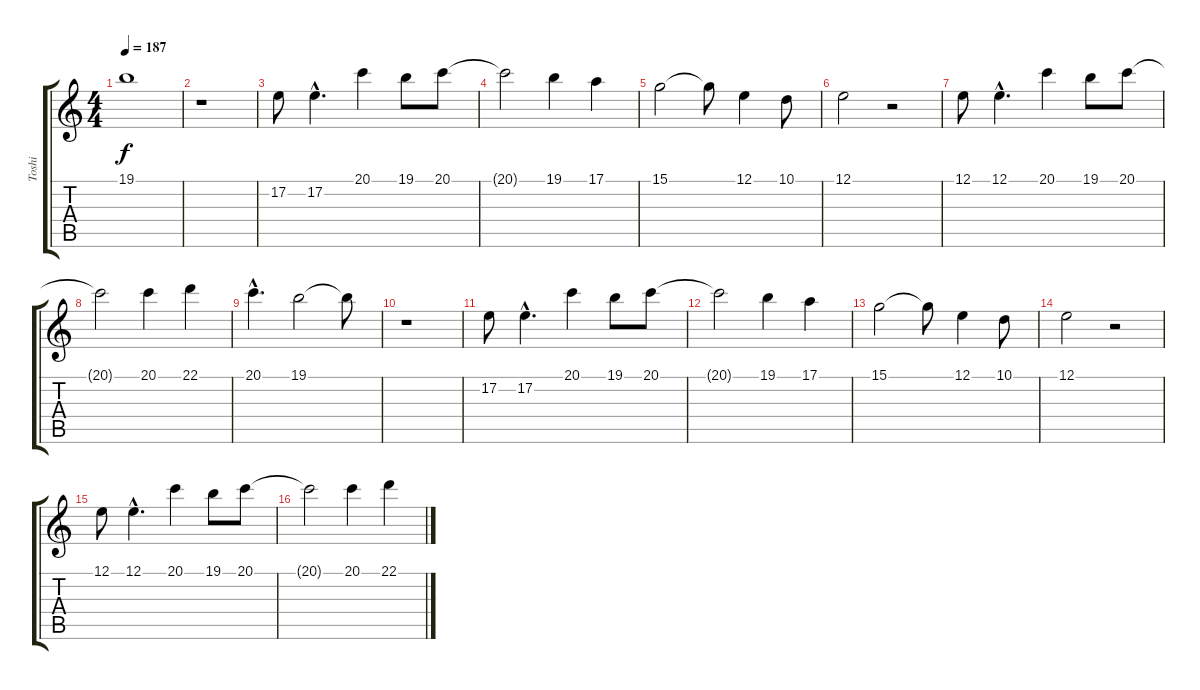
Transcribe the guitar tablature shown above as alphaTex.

\track ("Toshi" "Toshi") {instrument tenorsax}
\staff {score tabs}
\tuning (E4 B3 G3 D3 A2 E2) {hide}
\ts (4 4)
\tempo 187
\clef g2
\ks c
19.1.1{dy f} |
r.1 |
17.2.8 17.2{hac}.4{d} 20.1.4 19.1.8 20.1.8 |
20.1{t}.2 19.1.4 17.1.4 |
15.1.2 15.1{t}.8 12.1.4 10.1.8 |
12.1.2 r.2 |
12.1.8 12.1{hac}.4{d} 20.1.4 19.1.8 20.1.8 |
20.1{t}.2 20.1.4 22.1.4 |
20.1{hac}.4{d} 19.1.2 19.1{t}.8 |
r.1 |
17.2.8 17.2{hac}.4{d} 20.1.4 19.1.8 20.1.8 |
20.1{t}.2 19.1.4 17.1.4 |
15.1.2 15.1{t}.8 12.1.4 10.1.8 |
12.1.2 r.2 |
12.1.8 12.1{hac}.4{d} 20.1.4 19.1.8 20.1.8 |
20.1{t}.2 20.1.4 22.1.4
